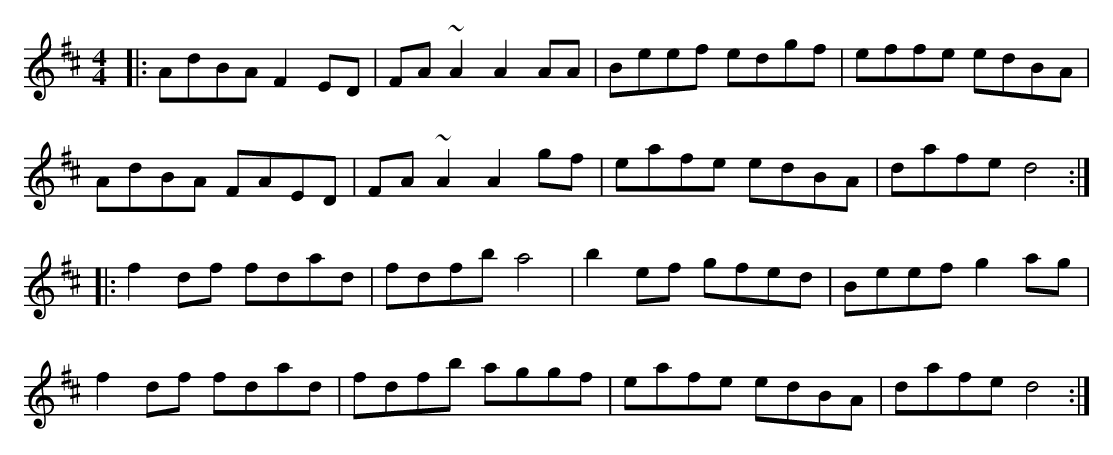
X:1
M:4/4
K:D
|:AdBA F2ED|FA~A2 A2AA|Beef edgf|effe edBA|
AdBA FAED|FA~A2 A2gf|eafe edBA|dafe d4:|
|:f2df fdad|fdfb a4|b2ef gfed|Beef g2ag|
f2df fdad|fdfb aggf|eafe edBA|dafe d4:|
